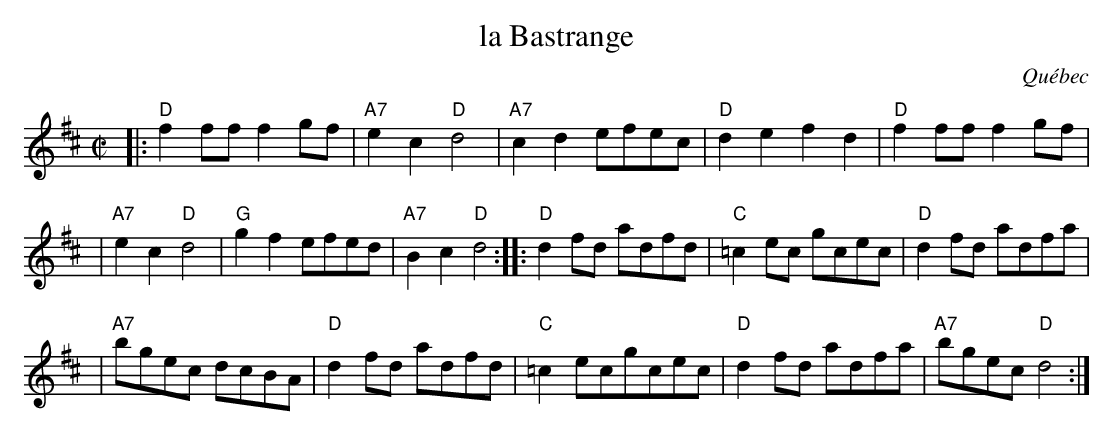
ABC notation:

X:1
T: la Bastrange
O: Qu\'ebec
M: C|
L: 1/8
K: D
|: "D"f2ff f2gf \
| "A7"e2c2 "D"d4 \
| "A7"c2d2 efec \
| "D"d2e2 f2d2 \
| "D"f2ff f2gf |
| "A7"e2c2 "D"d4 \
| "G"g2f2 efed \
| "A7"B2c2 "D"d4 \
:: "D"d2fd adfd \
| "C"=c2ec gcec \
| "D"d2fd adfa |
| "A7"bgec dcBA \
| "D"d2fd adfd \
| "C"=c2ecgcec \
| "D"d2fd adfa \
| "A7"bgec "D"d4 :|
